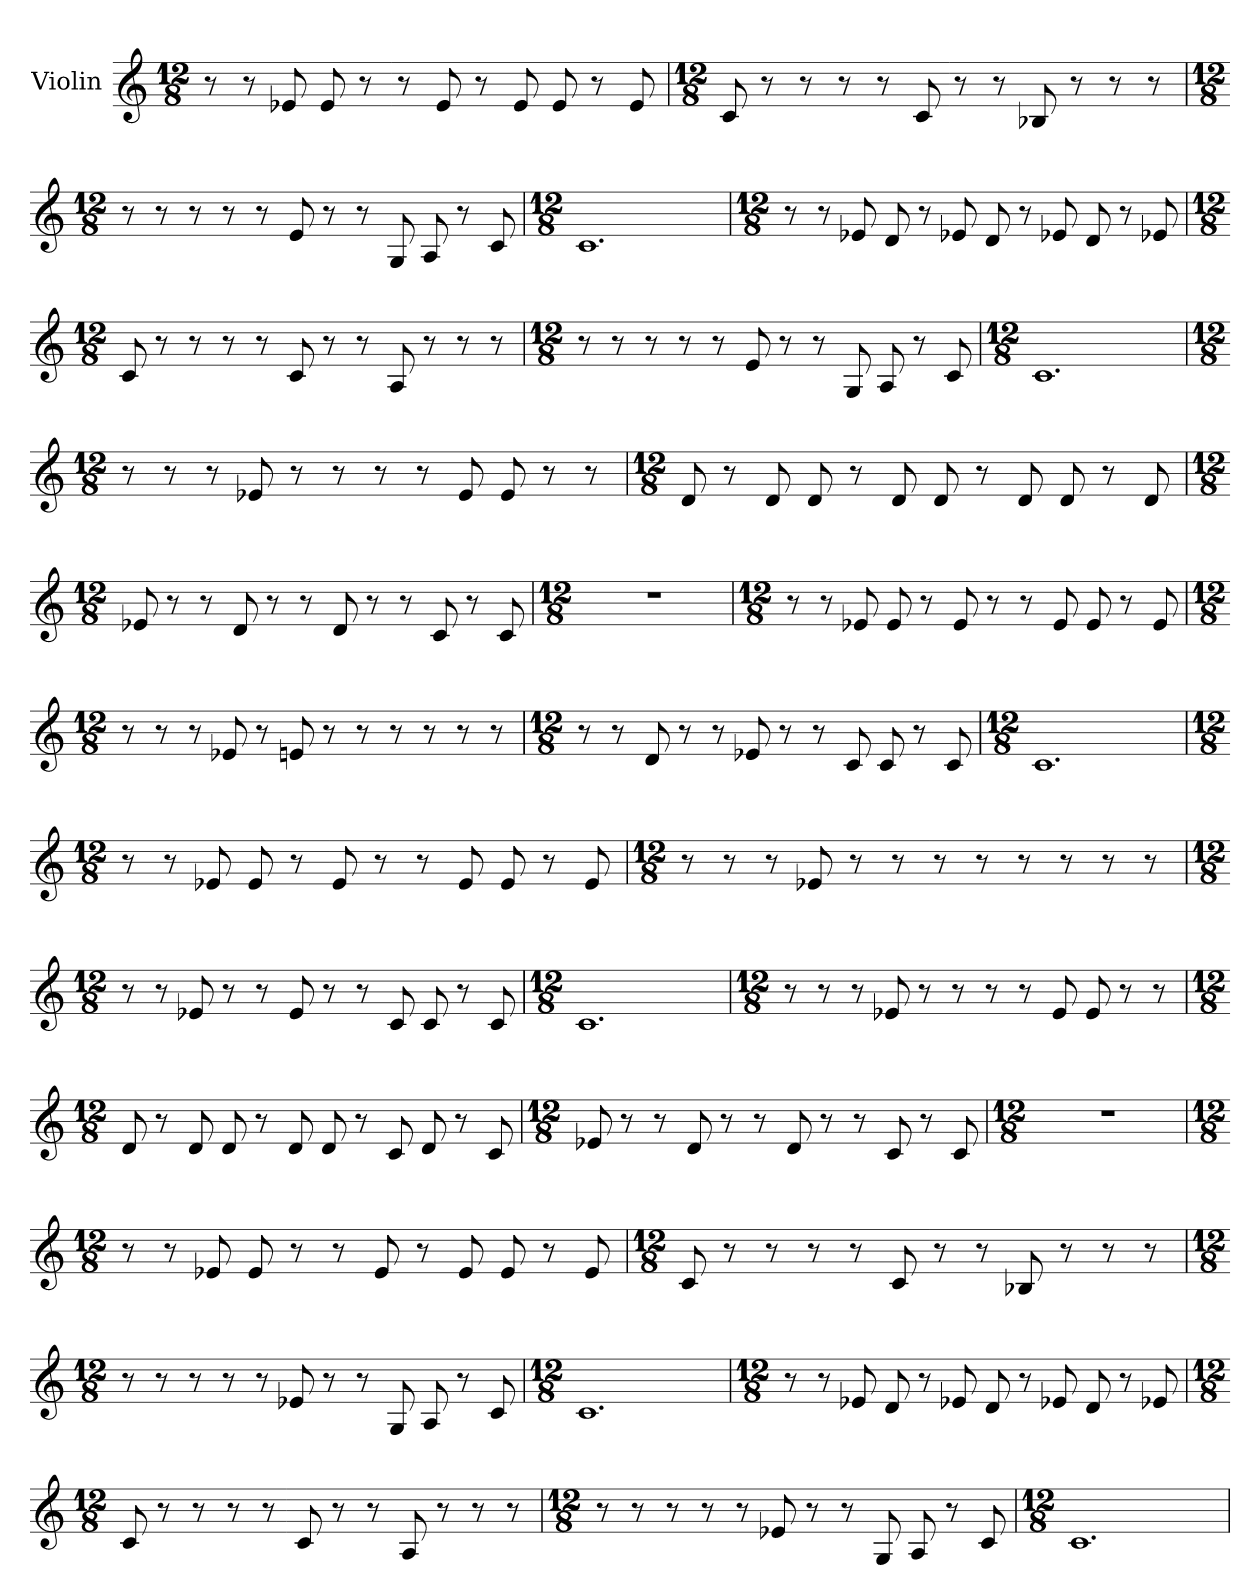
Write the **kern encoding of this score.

**kern
*part1
*staff1
*I"Violin
*I'Vln
*M12/8
=
8r
8r
8e-X
8e-
8r
8r
8e-
8r
8e-
8e-
8r
8e-
=
*M12/8
8c
8r
8r
8r
8r
8c
8r
8r
8B-X
8r
8r
8r
=
*M12/8
8r
8r
8r
8r
8r
8e
8r
8r
8G
8A
8r
8c
=
*M12/8
1.c
=
*M12/8
8r
8r
8e-X
8d
8r
8e-X
8d
8r
8e-X
8d
8r
8e-X
=
*M12/8
8c
8r
8r
8r
8r
8c
8r
8r
8A
8r
8r
8r
=
*M12/8
8r
8r
8r
8r
8r
8e
8r
8r
8G
8A
8r
8c
=
*M12/8
1.c
=
*M12/8
8r
8r
8r
8e-X
8r
8r
8r
8r
8e-
8e-
8r
8r
=
*M12/8
8d
8r
8d
8d
8r
8d
8d
8r
8d
8d
8r
8d
=
*M12/8
8e-X
8r
8r
8d
8r
8r
8d
8r
8r
8c
8r
8c
=
*M12/8
1.r
=
*M12/8
8r
8r
8e-X
8e-
8r
8e-
8r
8r
8e-
8e-
8r
8e-
=
*M12/8
8r
8r
8r
8e-X
8r
8en
8r
8r
8r
8r
8r
8r
=
*M12/8
8r
8r
8d
8r
8r
8e-X
8r
8r
8c
8c
8r
8c
=
*M12/8
1.c
=
*M12/8
8r
8r
8e-X
8e-
8r
8e-
8r
8r
8e-
8e-
8r
8e-
=
*M12/8
8r
8r
8r
8e-X
8r
8r
8r
8r
8r
8r
8r
8r
=
*M12/8
8r
8r
8e-X
8r
8r
8e-
8r
8r
8c
8c
8r
8c
=
*M12/8
1.c
=
*M12/8
8r
8r
8r
8e-X
8r
8r
8r
8r
8e-
8e-
8r
8r
=
*M12/8
8d
8r
8d
8d
8r
8d
8d
8r
8c
8d
8r
8c
=
*M12/8
8e-X
8r
8r
8d
8r
8r
8d
8r
8r
8c
8r
8c
=
*M12/8
1.r
=
*M12/8
8r
8r
8e-X
8e-
8r
8r
8e-
8r
8e-
8e-
8r
8e-
=
*M12/8
8c
8r
8r
8r
8r
8c
8r
8r
8B-X
8r
8r
8r
=
*M12/8
8r
8r
8r
8r
8r
8e-X
8r
8r
8G
8A
8r
8c
=
*M12/8
1.c
=
*M12/8
8r
8r
8e-X
8d
8r
8e-X
8d
8r
8e-X
8d
8r
8e-X
=
*M12/8
8c
8r
8r
8r
8r
8c
8r
8r
8A
8r
8r
8r
=
*M12/8
8r
8r
8r
8r
8r
8e-X
8r
8r
8G
8A
8r
8c
=
*M12/8
1.c
=
*-
